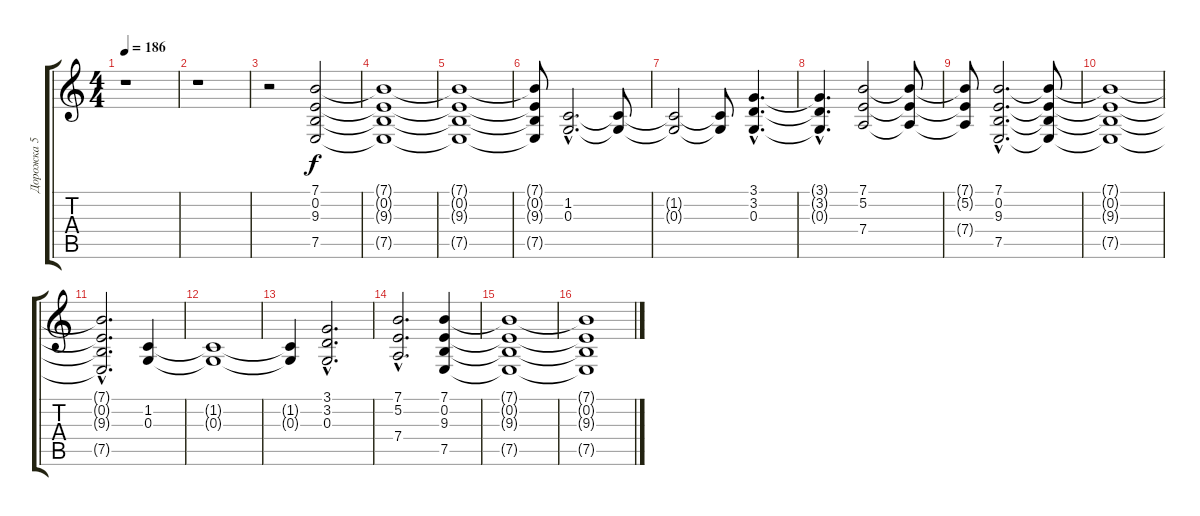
\track ("Дорожка 5" "Дорожка 5") {instrument stringensemble1}
\staff {score tabs}
\tuning (E4 B3 G3 D3 A2 E2) {hide}
\ts (4 4)
\tempo 186
\clef g2
\ks c
r.1{dy f} |
r.1 |
r.2 (7.1 0.2 9.3 7.5).2 |
(7.1{t} 0.2{t} 9.3{t} 7.5{t}).1 |
(7.1{t} 0.2{t} 9.3{t} 7.5{t}).1 |
(7.1{t} 0.2{t} 9.3{t} 7.5{t}).8 (1.2{hac} 0.3{hac}).2{d} (1.2{t} 0.3{t}).8 |
(1.2{t} 0.3{t}).2 (1.2{t} 0.3{t}).8 (3.1{hac} 3.2{hac} 0.3{hac}).4{d} |
(3.1{hac t} 3.2{hac t} 0.3{hac t}).4{d} (7.1 5.2 7.4).2 (7.1{t} 5.2{t} 7.4{t}).8 |
(7.1{t} 5.2{t} 7.4{t}).8 (7.1{hac} 0.2{hac} 9.3{hac} 7.5{hac}).2{d} (7.1{t} 0.2{t} 9.3{t} 7.5{t}).8 |
(7.1{t} 0.2{t} 9.3{t} 7.5{t}).1 |
(7.1{hac t} 0.2{hac t} 9.3{hac t} 7.5{hac t}).2{d} (1.2 0.3).4 |
(1.2{t} 0.3{t}).1 |
(1.2{t} 0.3{t}).4 (3.1{hac} 3.2{hac} 0.3{hac}).2{d} |
(7.1{hac} 5.2{hac} 7.4{hac}).2{d} (7.1 0.2 9.3 7.5).4 |
(7.1{t} 0.2{t} 9.3{t} 7.5{t}).1 |
(7.1{t} 0.2{t} 9.3{t} 7.5{t}).1
